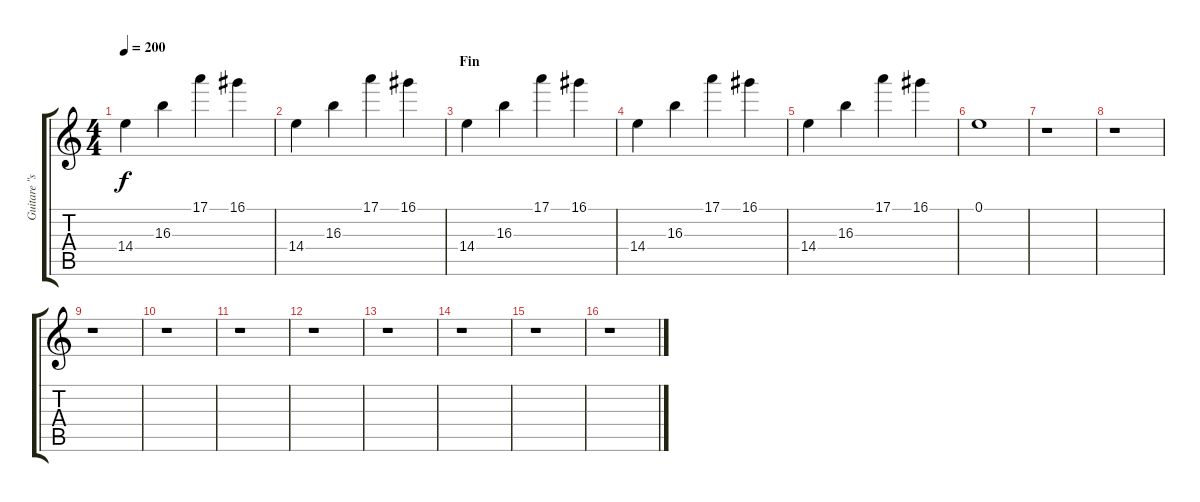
\track ("Guitare \"solo\"" "Guitare \"s") {instrument overdrivenguitar}
\staff {score tabs}
\tuning (E4 B3 G3 D3 A2 E2) {hide}
\ts (4 4)
\tempo 200
\clef g2
\ks c
14.4.4{dy f} 16.3.4 17.1.4 16.1.4 |
14.4.4{volume 14} 16.3.4 17.1.4 16.1.4 |
\section ("" "Fin")
14.4.4 16.3.4 17.1.4 16.1.4 |
14.4.4{volume 14} 16.3.4 17.1.4 16.1.4 |
14.4.4 16.3.4 17.1.4 16.1.4 |
0.1.1 |
r.1 |
r.1 |
r.1 |
r.1 |
r.1 |
r.1 |
r.1 |
r.1 |
r.1 |
r.1
